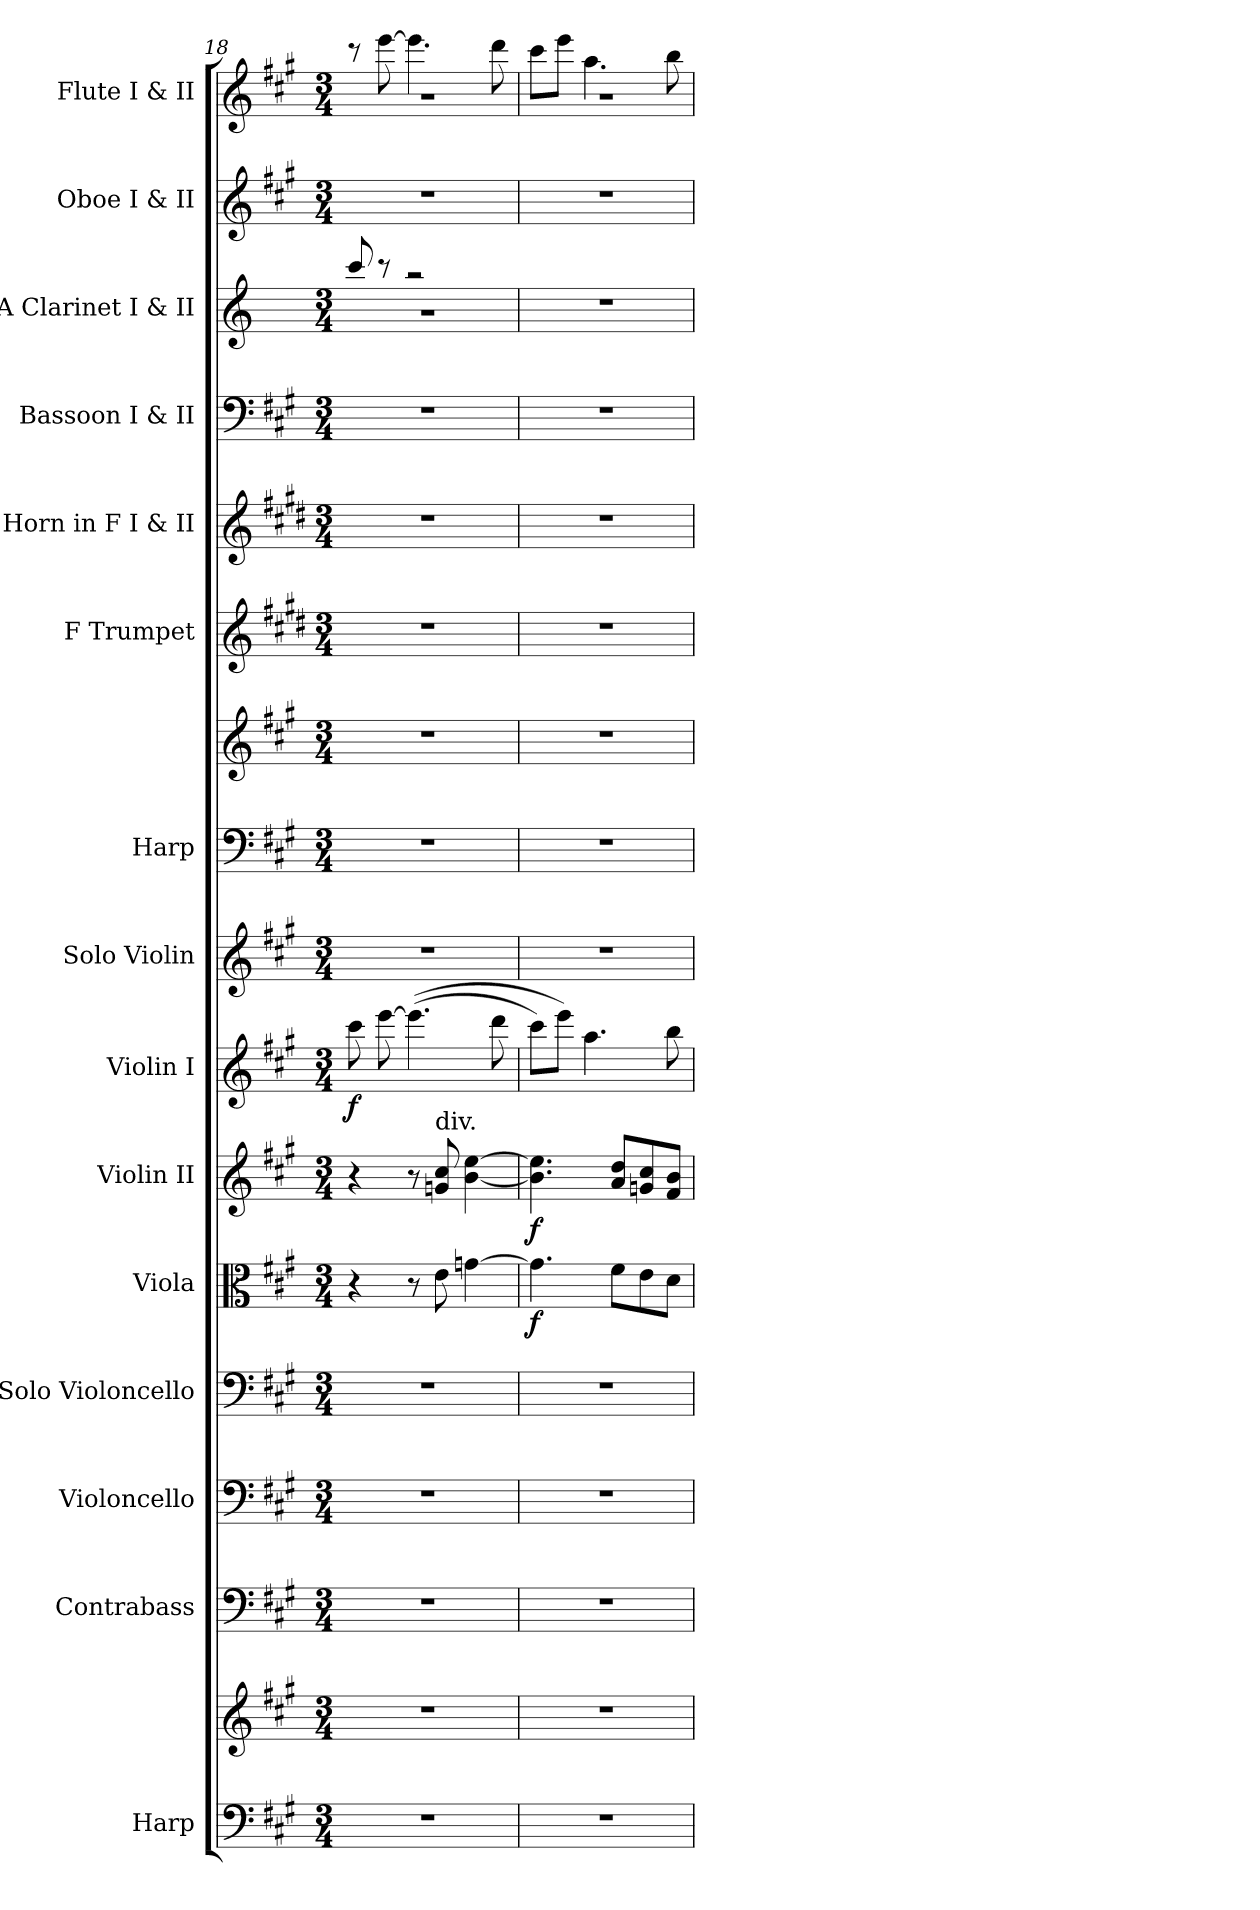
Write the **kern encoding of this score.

**kern	**kern	**kern	**kern	**kern	**kern	**dynam	**kern	**dynam	**kern	**dynam	**kern	**kern	**kern	**kern	**kern	**kern	**kern	**kern	**kern
*part15	*part15	*part14	*part13	*part12	*part11	*part11	*part10	*part10	*part9	*part9	*part8	*part7	*part7	*part6	*part5	*part4	*part3	*part2	*part1
*staff17	*staff16	*staff15	*staff14	*staff13	*staff12	*staff12	*staff11	*staff11	*staff10	*staff10	*staff9	*staff8	*staff7	*staff6	*staff5	*staff4	*staff3	*staff2	*staff1
*I"Harp	*	*I"Contrabass	*I"Violoncello	*I"Solo Violoncello	*I"Viola	*	*I"Violin II	*	*I"Violin I	*	*I"Solo Violin	*I"Harp	*	*I"F Trumpet	*I"Horn in F I &amp; II	*I"Bassoon I &amp; II	*I"A Clarinet I &amp; II	*I"Oboe I &amp; II	*I"Flute I &amp; II
*I'Hrp.	*	*I'Cb.	*I'Vc.	*I'Vc.	*I'Vla.	*	*I'Vln.	*	*I'Vln.	*	*I'Vln.	*I'Hrp.	*	*I'F Tpt.	*	*I'Bsn.	*I'A Cl.	*I'Ob.	*I'Fl.
*clefF4	*clefG2	*clefF4	*clefF4	*clefF4	*clefC3	*	*clefG2	*	*clefG2	*	*clefG2	*clefF4	*clefG2	*clefG2	*clefG2	*clefF4	*clefG2	*clefG2	*clefG2
*	*	*ITrd7c12	*	*	*	*	*	*	*	*	*	*	*	*ITrd-3c-5	*ITrd4c7	*	*ITrd2c3	*	*
*k[f#c#g#]	*k[f#c#g#]	*k[f#c#g#]	*k[f#c#g#]	*k[f#c#g#]	*k[f#c#g#]	*	*k[f#c#g#]	*	*k[f#c#g#]	*	*k[f#c#g#]	*k[f#c#g#]	*k[f#c#g#]	*k[f#c#g#]	*k[f#c#g#]	*k[f#c#g#]	*k[f#c#g#]	*k[f#c#g#]	*k[f#c#g#]
*M3/4	*M3/4	*M3/4	*M3/4	*M3/4	*M3/4	*	*M3/4	*	*M3/4	*	*M3/4	*M3/4	*M3/4	*M3/4	*M3/4	*M3/4	*M3/4	*M3/4	*M3/4
*MM100	*MM100	*MM100	*MM100	*MM100	*MM100	*	*MM100	*	*MM100	*	*MM100	*MM100	*MM100	*MM100	*MM100	*MM100	*MM100	*MM100	*MM100
=18	=18	=18	=18	=18	=18	=18	=18	=18	=18	=18	=18	=18	=18	=18	=18	=18	=18	=18	=18
*	*	*	*	*	*	*	*	*	*	*	*	*	*	*	*	*	*^	*	*^
!	!	!	!	!	!	!	!	!	!	!LO:DY:b	!	!	!	!	!	!	!	!	!	!	!
2.r	2.r	2.r	2.r	2.r	4r	.	4r	.	8ccc#\	f	2.r	2.r	2.r	2.r	2.r	2.r	8aa/	2.r	2.r	8r	2.r
.	.	.	.	.	.	.	.	.	[8eee\	.	.	.	.	.	.	.	8r	.	.	[8eee\	.
.	.	.	.	.	8r	.	8r	.	(>(>4.eee\]	.	.	.	.	.	.	.	2r	.	.	4.eee\]	.
!	!	!	!	!	!	!	!LO:TX:a:t=div.	!	!	!	!	!	!	!	!	!	!	!	!	!	!
.	.	.	.	.	8e\	.	8gn/ 8cc#/	.	.	.	.	.	.	.	.	.	.	.	.	.	.
.	.	.	.	.	[4gn\	.	[4b\ [4ee\	.	.	.	.	.	.	.	.	.	.	.	.	.	.
.	.	.	.	.	.	.	.	.	8ddd\	.	.	.	.	.	.	.	.	.	.	8ddd\	.
*	*	*	*	*	*	*	*	*	*	*	*	*	*	*	*	*	*v	*v	*	*	*
!!LO:PB:g=z	!!
=19	=19	=19	=19	=19	=19	=19	=19	=19	=19	=19	=19	=19	=19	=19	=19	=19	=19	=19	=19	=19
*	*	*	*	*	*	*	*	*	*	*	*	*	*	*	*	*	*	*	*MM96	*
!	!	!	!	!	!	!LO:DY:b	!	!LO:DY:b	!	!	!	!	!	!	!	!	!	!	!	!
2.r	2.r	2.r	2.r	2.r	4.g\]	f	4.b\] 4.ee\]	f	8ccc#\L)	.	2.r	2.r	2.r	2.r	2.r	2.r	2.r	2.r	8ccc#\L	2.r
.	.	.	.	.	.	.	.	.	8eee\J)	.	.	.	.	.	.	.	.	.	8eee\J	.
.	.	.	.	.	.	.	.	.	4.aa\	.	.	.	.	.	.	.	.	.	4.aa\	.
.	.	.	.	.	8f#\L	.	8a/ 8dd/L	.	.	.	.	.	.	.	.	.	.	.	.	.
.	.	.	.	.	8e\	.	8gn/ 8cc#/	.	.	.	.	.	.	.	.	.	.	.	.	.
.	.	.	.	.	8d\J	.	8f#/ 8b/J	.	8bb\	.	.	.	.	.	.	.	.	.	8bb\	.
*	*	*	*	*	*	*	*	*	*	*	*	*	*	*	*	*	*	*	*v	*v
=	=	=	=	=	=	=	=	=	=	=	=	=	=	=	=	=	=	=	=
*-	*-	*-	*-	*-	*-	*-	*-	*-	*-	*-	*-	*-	*-	*-	*-	*-	*-	*-	*-
